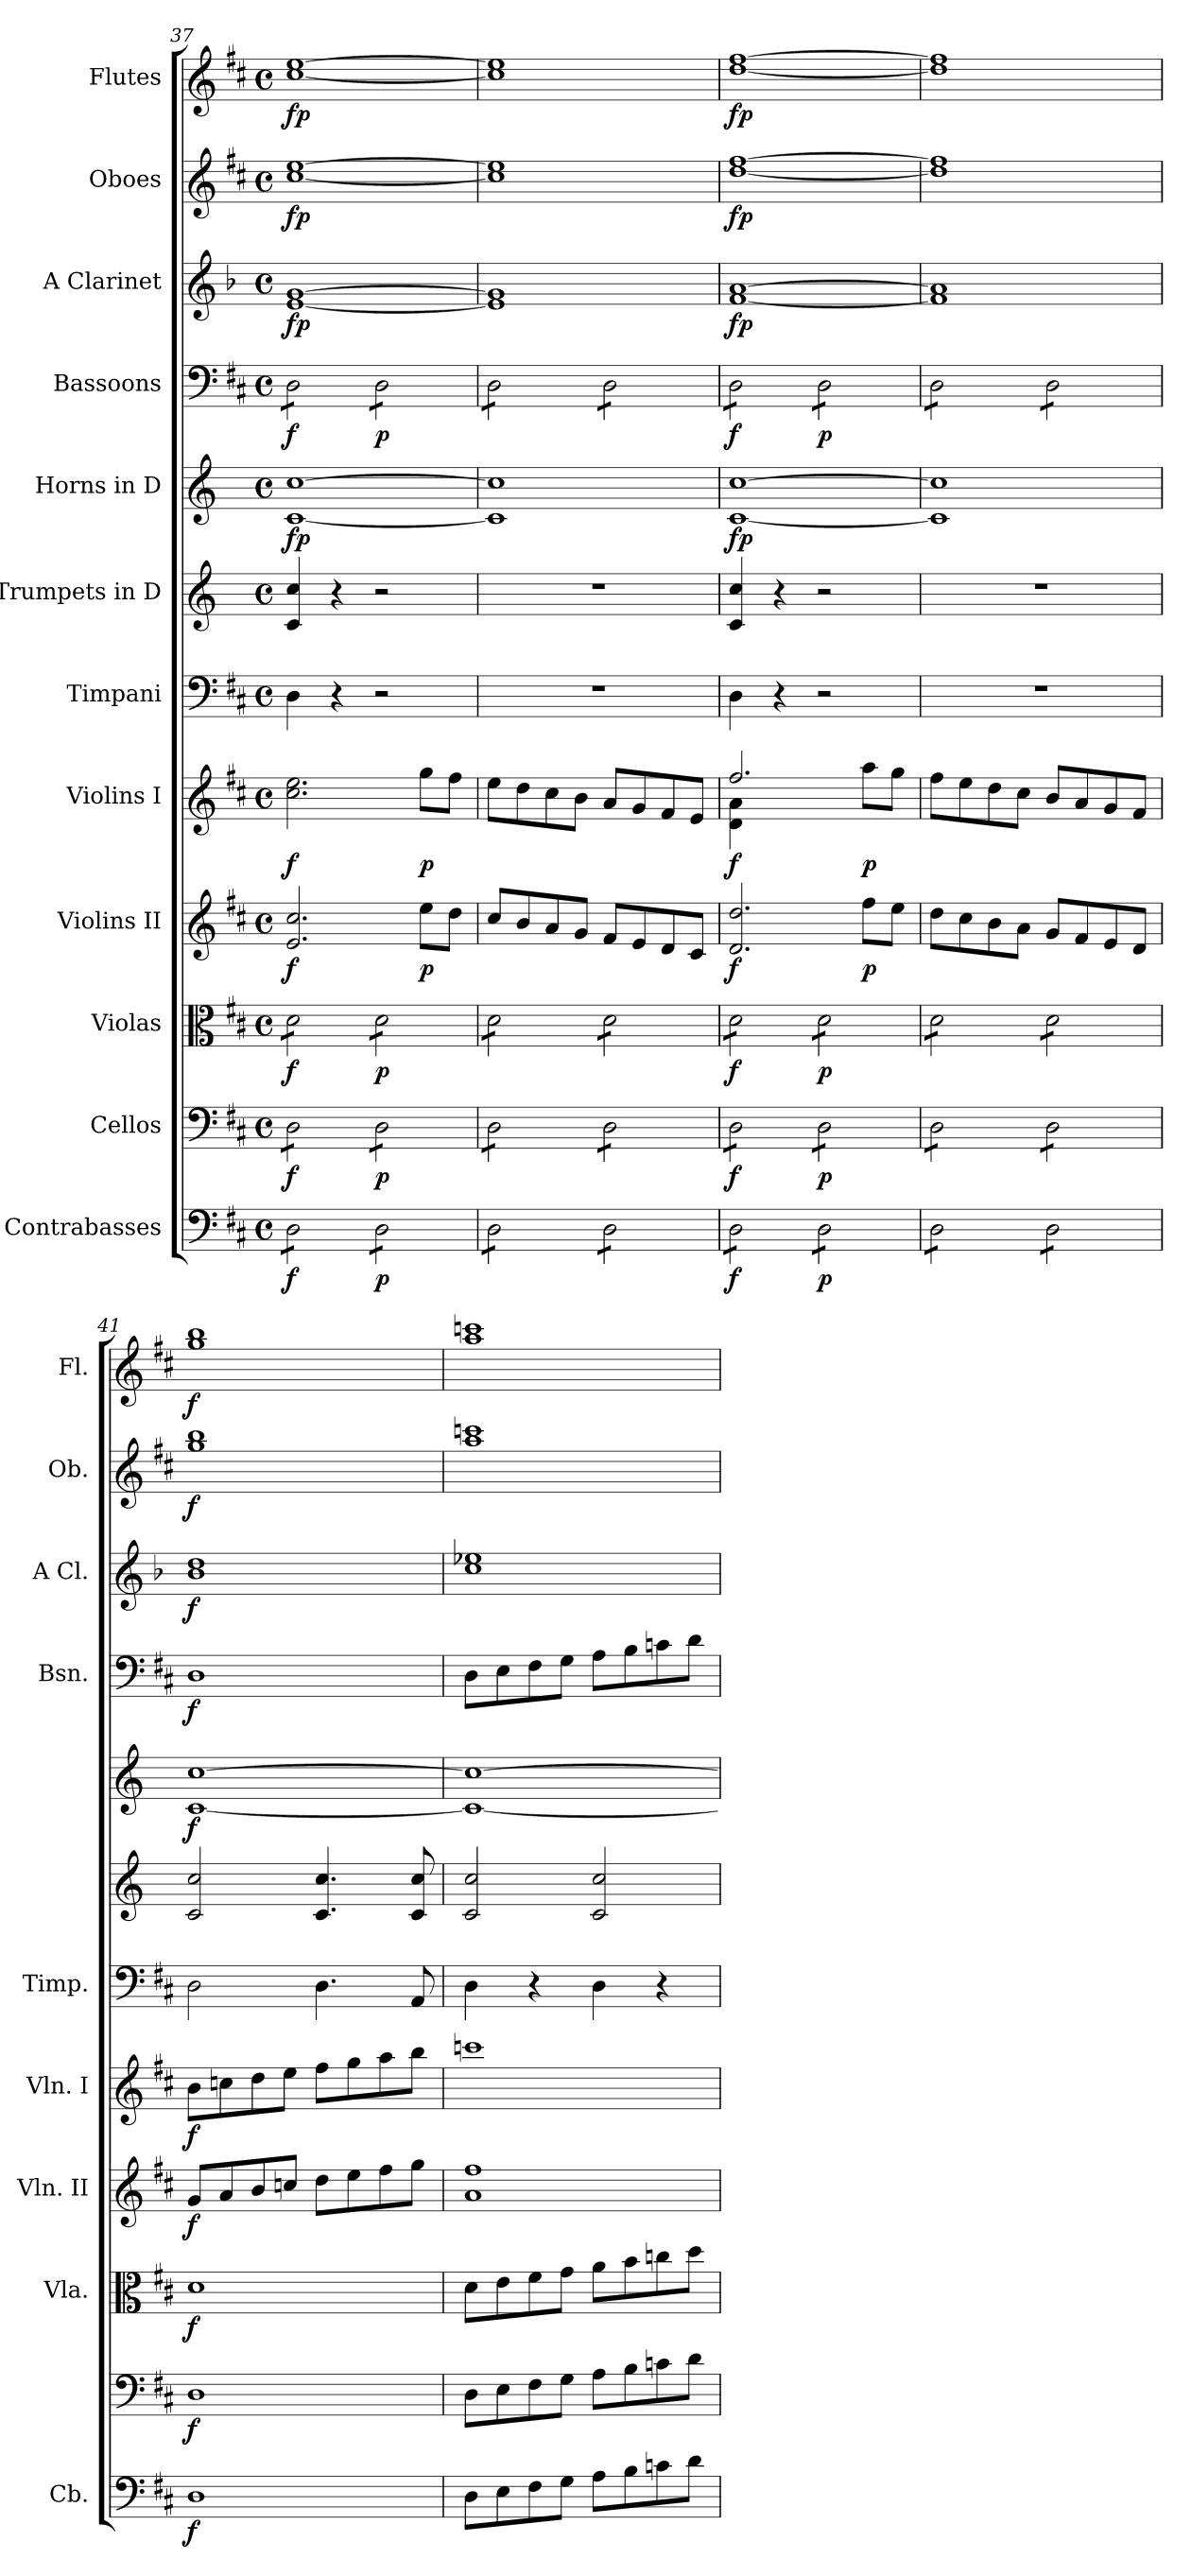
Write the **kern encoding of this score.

**kern	**dynam	**kern	**dynam	**kern	**dynam	**kern	**dynam	**kern	**dynam	**kern	**kern	**kern	**dynam	**kern	**dynam	**kern	**dynam	**kern	**dynam	**kern	**dynam
*part12	*part12	*part11	*part11	*part10	*part10	*part9	*part9	*part8	*part8	*part7	*part6	*part5	*part5	*part4	*part4	*part3	*part3	*part2	*part2	*part1	*part1
*staff12	*staff12	*staff11	*staff11	*staff10	*staff10	*staff9	*staff9	*staff8	*staff8	*staff7	*staff6	*staff5	*staff5	*staff4	*staff4	*staff3	*staff3	*staff2	*staff2	*staff1	*staff1
*I"Contrabasses	*	*I"Cellos	*	*I"Violas	*	*I"Violins II	*	*I"Violins I	*	*I"Timpani	*I"Trumpets in D	*I"Horns in D	*	*I"Bassoons	*	*I"A Clarinet	*	*I"Oboes	*	*I"Flutes	*
*I'Cb.	*	*	*	*I'Vla.	*	*I'Vln. II	*	*I'Vln. I	*	*I'Timp.	*	*	*	*I'Bsn.	*	*I'A Cl.	*	*I'Ob.	*	*I'Fl.	*
*clefF4	*	*clefF4	*	*clefC3	*	*clefG2	*	*clefG2	*	*clefF4	*clefG2	*clefG2	*	*clefF4	*	*clefG2	*	*clefG2	*	*clefG2	*
*ITrd7c12	*	*	*	*	*	*	*	*	*	*	*ITrd-1c-2	*ITrd6c10	*	*	*	*ITrd2c3	*	*	*	*	*
*k[f#c#]	*	*k[f#c#]	*	*k[f#c#]	*	*k[f#c#]	*	*k[f#c#]	*	*k[f#c#]	*k[f#c#]	*k[f#c#]	*	*k[f#c#]	*	*k[f#c#]	*	*k[f#c#]	*	*k[f#c#]	*
*M4/4	*	*M4/4	*	*M4/4	*	*M4/4	*	*M4/4	*	*M4/4	*M4/4	*M4/4	*	*M4/4	*	*M4/4	*	*M4/4	*	*M4/4	*
*met(c)	*	*met(c)	*	*met(c)	*	*met(c)	*	*met(c)	*	*met(c)	*met(c)	*met(c)	*	*met(c)	*	*met(c)	*	*met(c)	*	*met(c)	*
=37	=37	=37	=37	=37	=37	=37	=37	=37	=37	=37	=37	=37	=37	=37	=37	=37	=37	=37	=37	=37	=37
!	!LO:DY:b	!	!LO:DY:b	!	!LO:DY:b	!	!LO:DY:b	!	!LO:DY:b	!	!	!	!LO:DY:b	!	!LO:DY:b	!	!LO:DY:b	!	!LO:DY:b	!	!LO:DY:b
*tremolo	*	*	*	*	*	*	*	*	*	*	*	*	*	*	*	*	*	*	*	*	*
*	*	*tremolo	*	*	*	*	*	*	*	*	*	*	*	*	*	*	*	*	*	*	*
*	*	*	*	*tremolo	*	*	*	*	*	*	*	*	*	*	*	*	*	*	*	*	*
*	*	*	*	*	*	*	*	*	*	*	*	*	*	*tremolo	*	*	*	*	*	*	*
8DD\L	f	8D\L	f	8d\L	f	2.e/ 2.cc#/	f	2.cc#\ 2.ee\	f	4D\	4d/ 4dd/	[1D [1d	fp	8D\L	f	[1c# [1e	fp	[1cc# [1ee	fp	[1cc# [1ee	fp
8DD\	.	8D\	.	8d\	.	.	.	.	.	.	.	.	.	8D\	.	.	.	.	.	.	.
8DD\	.	8D\	.	8d\	.	.	.	.	.	4r	4r	.	.	8D\	.	.	.	.	.	.	.
8DD\J	.	8D\J	.	8d\J	.	.	.	.	.	.	.	.	.	8D\J	.	.	.	.	.	.	.
!	!LO:DY:b	!	!LO:DY:b	!	!LO:DY:b	!	!	!	!	!	!	!	!	!	!LO:DY:b	!	!	!	!	!	!
8DD\L	p	8D\L	p	8d\L	p	.	.	.	.	2r	2r	.	.	8D\L	p	.	.	.	.	.	.
8DD\	.	8D\	.	8d\	.	.	.	.	.	.	.	.	.	8D\	.	.	.	.	.	.	.
!	!	!	!	!	!	!	!LO:DY:b	!	!LO:DY:b	!	!	!	!	!	!	!	!	!	!	!	!
8DD\	.	8D\	.	8d\	.	8ee\L	p	8gg\L	p	.	.	.	.	8D\	.	.	.	.	.	.	.
8DD\J	.	8D\J	.	8d\J	.	8dd\J	.	8ff#\J	.	.	.	.	.	8D\J	.	.	.	.	.	.	.
=38	=38	=38	=38	=38	=38	=38	=38	=38	=38	=38	=38	=38	=38	=38	=38	=38	=38	=38	=38	=38	=38
8DD\L	.	8D\L	.	8d\L	.	8cc#/L	.	8ee\L	.	1r	1r	1D] 1d]	.	8D\L	.	1c#] 1e]	.	1cc#] 1ee]	.	1cc#] 1ee]	.
8DD\	.	8D\	.	8d\	.	8b/	.	8dd\	.	.	.	.	.	8D\	.	.	.	.	.	.	.
8DD\	.	8D\	.	8d\	.	8a/	.	8cc#\	.	.	.	.	.	8D\	.	.	.	.	.	.	.
8DD\J	.	8D\J	.	8d\J	.	8g/J	.	8b\J	.	.	.	.	.	8D\J	.	.	.	.	.	.	.
8DD\L	.	8D\L	.	8d\L	.	8f#/L	.	8a/L	.	.	.	.	.	8D\L	.	.	.	.	.	.	.
8DD\	.	8D\	.	8d\	.	8e/	.	8g/	.	.	.	.	.	8D\	.	.	.	.	.	.	.
8DD\	.	8D\	.	8d\	.	8d/	.	8f#/	.	.	.	.	.	8D\	.	.	.	.	.	.	.
8DD\J	.	8D\J	.	8d\J	.	8c#/J	.	8e/J	.	.	.	.	.	8D\J	.	.	.	.	.	.	.
=39	=39	=39	=39	=39	=39	=39	=39	=39	=39	=39	=39	=39	=39	=39	=39	=39	=39	=39	=39	=39	=39
*	*	*	*	*	*	*	*	*^	*	*	*	*	*	*	*	*	*	*	*	*	*
!	!LO:DY:b	!	!LO:DY:b	!	!LO:DY:b	!	!LO:DY:b	!	!	!LO:DY:b	!	!	!	!LO:DY:b	!	!LO:DY:b	!	!LO:DY:b	!	!LO:DY:b	!	!LO:DY:b
8DD\L	f	8D\L	f	8d\L	f	2.d/ 2.dd/	f	2.ff#/	4d\ 4a\	f	4D\	4d/ 4dd/	[1D [1d	fp	8D\L	f	[1d [1f#	fp	[1dd [1ff#	fp	[1dd [1ff#	fp
8DD\	.	8D\	.	8d\	.	.	.	.	.	.	.	.	.	.	8D\	.	.	.	.	.	.	.
8DD\	.	8D\	.	8d\	.	.	.	.	2.ryy	.	4r	4r	.	.	8D\	.	.	.	.	.	.	.
8DD\J	.	8D\J	.	8d\J	.	.	.	.	.	.	.	.	.	.	8D\J	.	.	.	.	.	.	.
!	!LO:DY:b	!	!LO:DY:b	!	!LO:DY:b	!	!	!	!	!	!	!	!	!	!	!LO:DY:b	!	!	!	!	!	!
8DD\L	p	8D\L	p	8d\L	p	.	.	.	.	.	2r	2r	.	.	8D\L	p	.	.	.	.	.	.
8DD\	.	8D\	.	8d\	.	.	.	.	.	.	.	.	.	.	8D\	.	.	.	.	.	.	.
!	!	!	!	!	!	!	!LO:DY:b	!	!	!LO:DY:b	!	!	!	!	!	!	!	!	!	!	!	!
8DD\	.	8D\	.	8d\	.	8ff#\L	p	8aa\L	.	p	.	.	.	.	8D\	.	.	.	.	.	.	.
8DD\J	.	8D\J	.	8d\J	.	8ee\J	.	8gg\J	.	.	.	.	.	.	8D\J	.	.	.	.	.	.	.
*	*	*	*	*	*	*	*	*v	*v	*	*	*	*	*	*	*	*	*	*	*	*	*
=40	=40	=40	=40	=40	=40	=40	=40	=40	=40	=40	=40	=40	=40	=40	=40	=40	=40	=40	=40	=40	=40
8DD\L	.	8D\L	.	8d\L	.	8dd\L	.	8ff#\L	.	1r	1r	1D] 1d]	.	8D\L	.	1d] 1f#]	.	1dd] 1ff#]	.	1dd] 1ff#]	.
8DD\	.	8D\	.	8d\	.	8cc#\	.	8ee\	.	.	.	.	.	8D\	.	.	.	.	.	.	.
8DD\	.	8D\	.	8d\	.	8b\	.	8dd\	.	.	.	.	.	8D\	.	.	.	.	.	.	.
8DD\J	.	8D\J	.	8d\J	.	8a\J	.	8cc#\J	.	.	.	.	.	8D\J	.	.	.	.	.	.	.
8DD\L	.	8D\L	.	8d\L	.	8g/L	.	8b/L	.	.	.	.	.	8D\L	.	.	.	.	.	.	.
8DD\	.	8D\	.	8d\	.	8f#/	.	8a/	.	.	.	.	.	8D\	.	.	.	.	.	.	.
8DD\	.	8D\	.	8d\	.	8e/	.	8g/	.	.	.	.	.	8D\	.	.	.	.	.	.	.
8DD\J	.	8D\J	.	8d\J	.	8d/J	.	8f#/J	.	.	.	.	.	8D\J	.	.	.	.	.	.	.
*	*	*	*	*	*	*	*	*	*	*	*	*	*	*Xtremolo	*	*	*	*	*	*	*
*	*	*	*	*Xtremolo	*	*	*	*	*	*	*	*	*	*	*	*	*	*	*	*	*
*	*	*Xtremolo	*	*	*	*	*	*	*	*	*	*	*	*	*	*	*	*	*	*	*
*Xtremolo	*	*	*	*	*	*	*	*	*	*	*	*	*	*	*	*	*	*	*	*	*
!!LO:PB:g=z
=41	=41	=41	=41	=41	=41	=41	=41	=41	=41	=41	=41	=41	=41	=41	=41	=41	=41	=41	=41	=41	=41
!	!LO:DY:b	!	!LO:DY:b	!	!LO:DY:b	!	!LO:DY:b	!	!LO:DY:b	!	!	!	!LO:DY:b	!	!LO:DY:b	!	!LO:DY:b	!	!LO:DY:b	!	!LO:DY:b
1DD	f	1D	f	1d	f	8g/L	f	8b\L	f	2D\	2d/ 2dd/	[1D [1d	f	1D	f	1g 1b	f	1gg 1bb	f	1gg 1bb	f
.	.	.	.	.	.	8a/	.	8ccn\	.	.	.	.	.	.	.	.	.	.	.	.	.
.	.	.	.	.	.	8b/	.	8dd\	.	.	.	.	.	.	.	.	.	.	.	.	.
.	.	.	.	.	.	8ccn/J	.	8ee\J	.	.	.	.	.	.	.	.	.	.	.	.	.
.	.	.	.	.	.	8dd\L	.	8ff#\L	.	4.D\	4.d/ 4.dd/	.	.	.	.	.	.	.	.	.	.
.	.	.	.	.	.	8ee\	.	8gg\	.	.	.	.	.	.	.	.	.	.	.	.	.
.	.	.	.	.	.	8ff#\	.	8aa\	.	.	.	.	.	.	.	.	.	.	.	.	.
.	.	.	.	.	.	8gg\J	.	8bb\J	.	8AA/	8d/ 8dd/	.	.	.	.	.	.	.	.	.	.
=42	=42	=42	=42	=42	=42	=42	=42	=42	=42	=42	=42	=42	=42	=42	=42	=42	=42	=42	=42	=42	=42
8DD\L	.	8D\L	.	8d\L	.	1a 1ff#	.	1cccn	.	4D\	2d/ 2dd/	1D_ 1d_	.	8D\L	.	1a 1ccn	.	1aa 1cccn	.	1aa 1cccn	.
8EE\	.	8E\	.	8e\	.	.	.	.	.	.	.	.	.	8E\	.	.	.	.	.	.	.
8FF#\	.	8F#\	.	8f#\	.	.	.	.	.	4r	.	.	.	8F#\	.	.	.	.	.	.	.
8GG\J	.	8G\J	.	8g\J	.	.	.	.	.	.	.	.	.	8G\J	.	.	.	.	.	.	.
8AA\L	.	8A\L	.	8a\L	.	.	.	.	.	4D\	2d/ 2dd/	.	.	8A\L	.	.	.	.	.	.	.
8BB\	.	8B\	.	8b\	.	.	.	.	.	.	.	.	.	8B\	.	.	.	.	.	.	.
8Cn\	.	8cn\	.	8ccn\	.	.	.	.	.	4r	.	.	.	8cn\	.	.	.	.	.	.	.
8D\J	.	8d\J	.	8dd\J	.	.	.	.	.	.	.	.	.	8d\J	.	.	.	.	.	.	.
=	=	=	=	=	=	=	=	=	=	=	=	=	=	=	=	=	=	=	=	=	=
*-	*-	*-	*-	*-	*-	*-	*-	*-	*-	*-	*-	*-	*-	*-	*-	*-	*-	*-	*-	*-	*-
